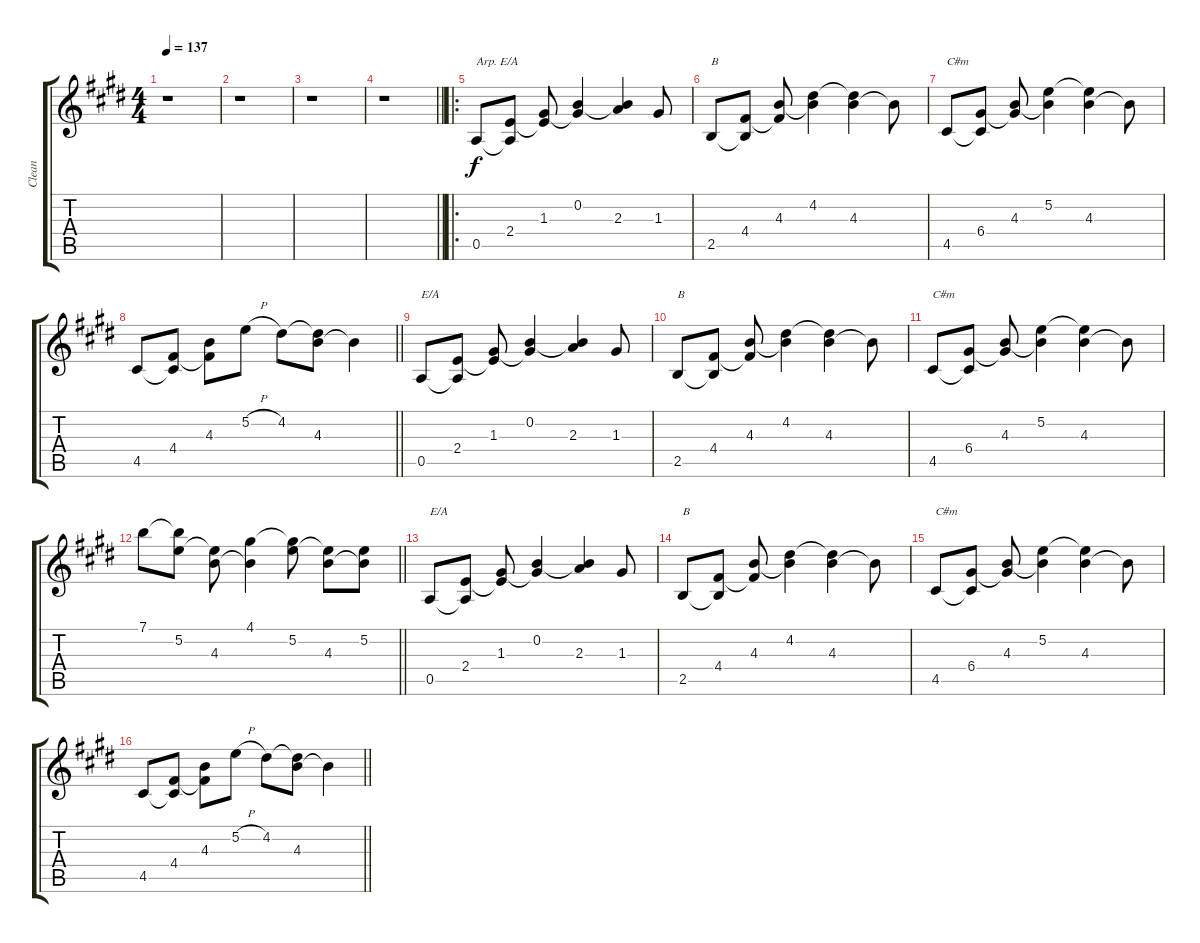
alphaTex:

\track ("Clean" "Clean") {instrument electricguitarclean}
\staff {score tabs}
\tuning (E4 B3 G3 D3 A2 E2) {hide}
\ts (4 4)
\tempo 137
\clef g2
\ks e
r.1{dy f} |
r.1 |
r.1 |
\barLineRight lightlight
r.1 |
\ro
0.5.8{txt "Arp. E/A"} (2.4 0.5{t}).8 (1.3 2.4{t}).8 (0.2 1.3{t}).4 (0.2{t} 2.3).4 1.3.8 |
2.5.8{txt "B"} (4.4 2.5{t}).8 (4.3 4.4{t}).8 (4.2 4.3{t}).4 (4.2{t} 4.3).4 4.3{t}.8 |
4.5.8{txt "C#m"} (6.4 4.5{t}).8 (4.3 6.4{t}).8 (5.2 4.3{t}).4 (5.2{t} 4.3).4 4.3{t}.8 |
\barLineRight lightlight
4.5.8 (4.4 4.5{t}).8 (4.3 4.4{t}).8 5.2{h}.8 4.2.8 (4.2{t} 4.3).8 4.3{t}.4 |
0.5.8{txt "E/A"} (2.4 0.5{t}).8 (1.3 2.4{t}).8 (0.2 1.3{t}).4 (0.2{t} 2.3).4 1.3.8 |
2.5.8{txt "B"} (4.4 2.5{t}).8 (4.3 4.4{t}).8 (4.2 4.3{t}).4 (4.2{t} 4.3).4 4.3{t}.8 |
4.5.8{txt "C#m"} (6.4 4.5{t}).8 (4.3 6.4{t}).8 (5.2 4.3{t}).4 (5.2{t} 4.3).4 4.3{t}.8 |
\barLineRight lightlight
7.1.8 (7.1{t} 5.2).8 (5.2{t} 4.3).8 (4.1 4.3{t}).4 (4.1{t} 5.2).8 (5.2{t} 4.3).8 (5.2 4.3{t}).8 |
0.5.8{txt "E/A"} (2.4 0.5{t}).8 (1.3 2.4{t}).8 (0.2 1.3{t}).4 (0.2{t} 2.3).4 1.3.8 |
2.5.8{txt "B"} (4.4 2.5{t}).8 (4.3 4.4{t}).8 (4.2 4.3{t}).4 (4.2{t} 4.3).4 4.3{t}.8 |
4.5.8{txt "C#m"} (6.4 4.5{t}).8 (4.3 6.4{t}).8 (5.2 4.3{t}).4 (5.2{t} 4.3).4 4.3{t}.8 |
\barLineRight lightlight
4.5.8 (4.4 4.5{t}).8 (4.3 4.4{t}).8 5.2{h}.8 4.2.8 (4.2{t} 4.3).8 4.3{t}.4
